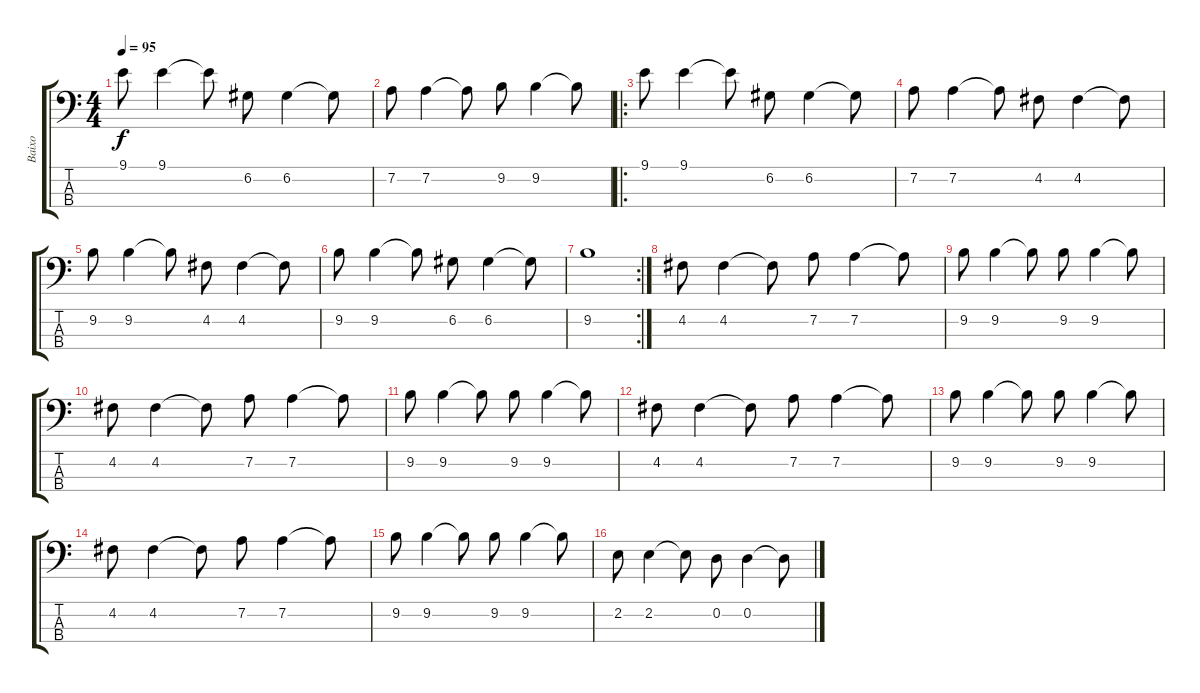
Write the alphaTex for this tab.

\track ("Baixo" "Baixo") {instrument acousticguitarnylon}
\staff {score tabs}
\tuning (G2 D2 A1 E1) {hide}
\ts (4 4)
\tempo 95
\clef f4
\ks c
9.1.8{dy f} 9.1.4 9.1{t}.8 6.2.8 6.2.4 6.2{t}.8 |
7.2.8 7.2.4 7.2{t}.8 9.2.8 9.2.4 9.2{t}.8 |
\ro
9.1.8 9.1.4 9.1{t}.8 6.2.8 6.2.4 6.2{t}.8 |
7.2.8 7.2.4 7.2{t}.8 4.2.8 4.2.4 4.2{t}.8 |
9.2.8 9.2.4 9.2{t}.8 4.2.8 4.2.4 4.2{t}.8 |
9.2.8 9.2.4 9.2{t}.8 6.2.8 6.2.4 6.2{t}.8 |
\rc 2
9.2.1 |
4.2.8 4.2.4 4.2{t}.8 7.2.8 7.2.4 7.2{t}.8 |
9.2.8 9.2.4 9.2{t}.8 9.2.8 9.2.4 9.2{t}.8 |
4.2.8 4.2.4 4.2{t}.8 7.2.8 7.2.4 7.2{t}.8 |
9.2.8 9.2.4 9.2{t}.8 9.2.8 9.2.4 9.2{t}.8 |
4.2.8 4.2.4 4.2{t}.8 7.2.8 7.2.4 7.2{t}.8 |
9.2.8 9.2.4 9.2{t}.8 9.2.8 9.2.4 9.2{t}.8 |
4.2.8 4.2.4 4.2{t}.8 7.2.8 7.2.4 7.2{t}.8 |
9.2.8 9.2.4 9.2{t}.8 9.2.8 9.2.4 9.2{t}.8 |
2.2.8 2.2.4 2.2{t}.8 0.2.8 0.2.4 0.2{t}.8
